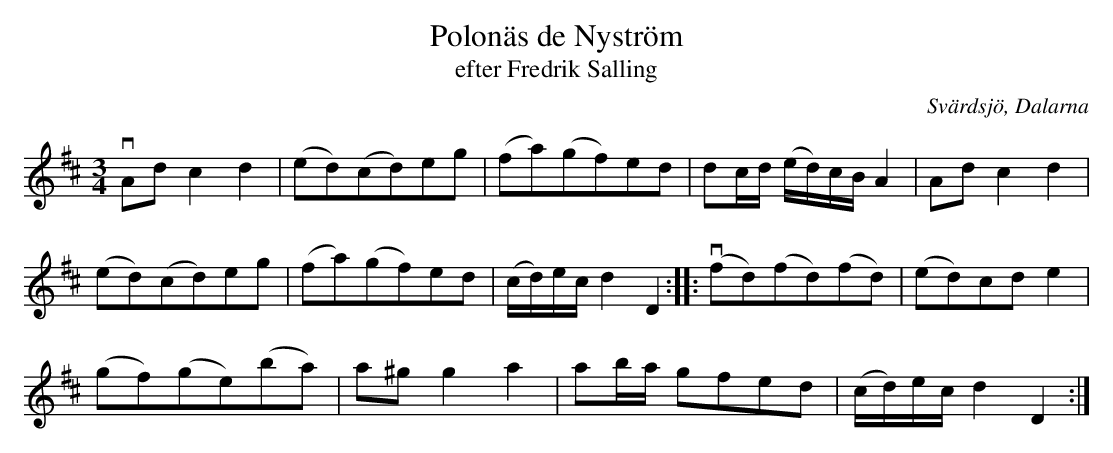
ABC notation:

X:1
T:Polonäs de Nyström
T:efter Fredrik Salling
O:Svärdsjö, Dalarna
M:3/4
L:1/8
K:D
vAd c2 d2 | (ed)(cd)eg | (fa)(gf)ed | dc/d/ (e/d/)c/B/ A2 | Ad c2 d2 |
(ed)(cd)eg | (fa)(gf)ed | (c/d/)e/c/ d2 D2 :: v(fd)(fd)(fd) | (ed)cd e2 |
(gf)(ge)(ba) | a^g g2 a2 | ab/a/ gfed | (c/d/)e/c/ d2 D2 :|
